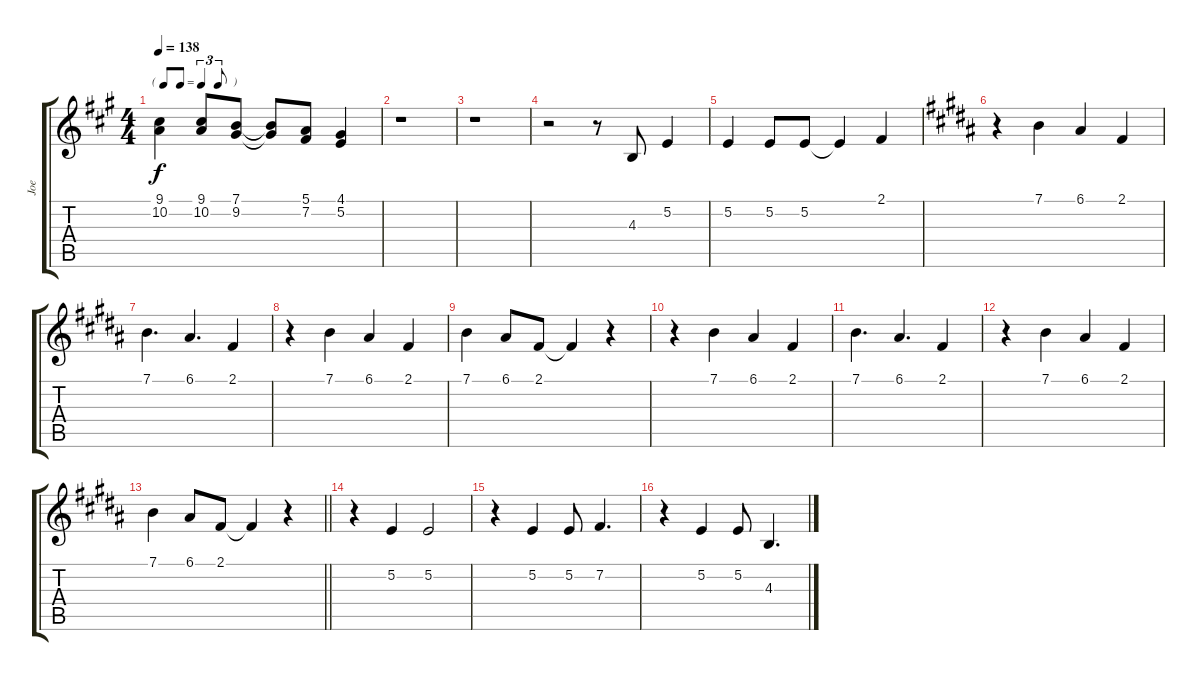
\track ("Joe" "Joe") {instrument lead1square}
\staff {score tabs}
\tuning (E4 B3 G3 D3 A2 E2) {hide}
\ts (4 4)
\tf triplet8th
\tempo 138
\clef g2
\ks a
(9.1{t} 10.2{t}).4{dy f} (9.1 10.2).8 (7.1 9.2).8 (7.1{t} 9.2{t}).8 (5.1 7.2).8 (4.1 5.2).4 |
r.1 |
r.1 |
r.2 r.8 4.3.8 5.2.4 |
5.2.4 5.2.8 5.2.8 5.2{t}.4 2.1.4 |
\ks b
r.4 7.1.4 6.1.4 2.1.4 |
7.1.4{d} 6.1.4{d} 2.1.4 |
r.4 7.1.4 6.1.4 2.1.4 |
7.1.4 6.1.8 2.1.8 2.1{t}.4 r.4 |
r.4 7.1.4 6.1.4 2.1.4 |
7.1.4{d} 6.1.4{d} 2.1.4 |
r.4 7.1.4 6.1.4 2.1.4 |
\barLineRight lightlight
7.1.4 6.1.8 2.1.8 2.1{t}.4 r.4 |
r.4 5.2.4 5.2.2 |
r.4 5.2.4 5.2.8 7.2.4{d} |
r.4 5.2.4 5.2.8 4.3.4{d}
